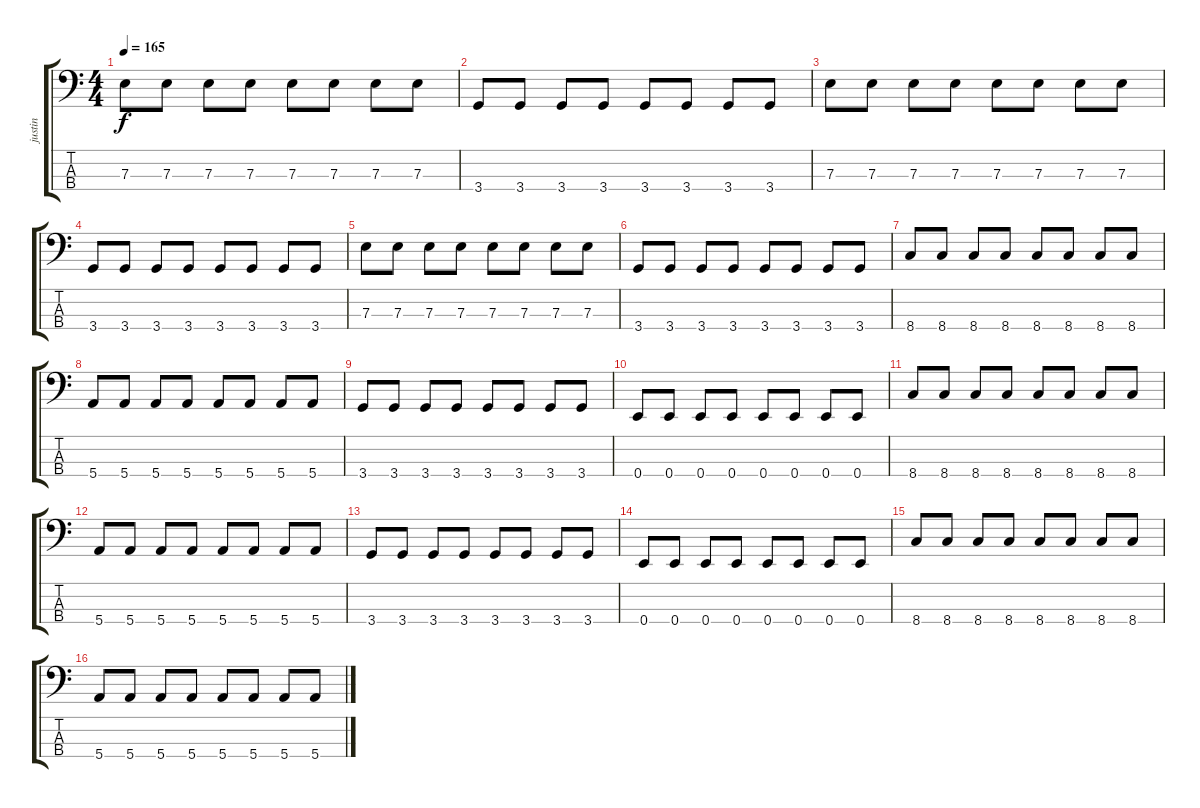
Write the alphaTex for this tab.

\track ("justin" "justin") {instrument electricbassfinger}
\staff {score tabs}
\tuning (G2 D2 A1 E1) {hide}
\ts (4 4)
\tempo 165
\clef f4
\ks c
7.3.8{dy f} 7.3.8 7.3.8 7.3.8 7.3.8 7.3.8 7.3.8 7.3.8 |
3.4.8 3.4.8 3.4.8 3.4.8 3.4.8 3.4.8 3.4.8 3.4.8 |
7.3.8 7.3.8 7.3.8 7.3.8 7.3.8 7.3.8 7.3.8 7.3.8 |
3.4.8 3.4.8 3.4.8 3.4.8 3.4.8 3.4.8 3.4.8 3.4.8 |
7.3.8 7.3.8 7.3.8 7.3.8 7.3.8 7.3.8 7.3.8 7.3.8 |
3.4.8 3.4.8 3.4.8 3.4.8 3.4.8 3.4.8 3.4.8 3.4.8 |
8.4.8 8.4.8 8.4.8 8.4.8 8.4.8 8.4.8 8.4.8 8.4.8 |
5.4.8 5.4.8 5.4.8 5.4.8 5.4.8 5.4.8 5.4.8 5.4.8 |
3.4.8 3.4.8 3.4.8 3.4.8 3.4.8 3.4.8 3.4.8 3.4.8 |
0.4.8 0.4.8 0.4.8 0.4.8 0.4.8 0.4.8 0.4.8 0.4.8 |
8.4.8 8.4.8 8.4.8 8.4.8 8.4.8 8.4.8 8.4.8 8.4.8 |
5.4.8 5.4.8 5.4.8 5.4.8 5.4.8 5.4.8 5.4.8 5.4.8 |
3.4.8 3.4.8 3.4.8 3.4.8 3.4.8 3.4.8 3.4.8 3.4.8 |
0.4.8 0.4.8 0.4.8 0.4.8 0.4.8 0.4.8 0.4.8 0.4.8 |
8.4.8 8.4.8 8.4.8 8.4.8 8.4.8 8.4.8 8.4.8 8.4.8 |
5.4.8 5.4.8 5.4.8 5.4.8 5.4.8 5.4.8 5.4.8 5.4.8
